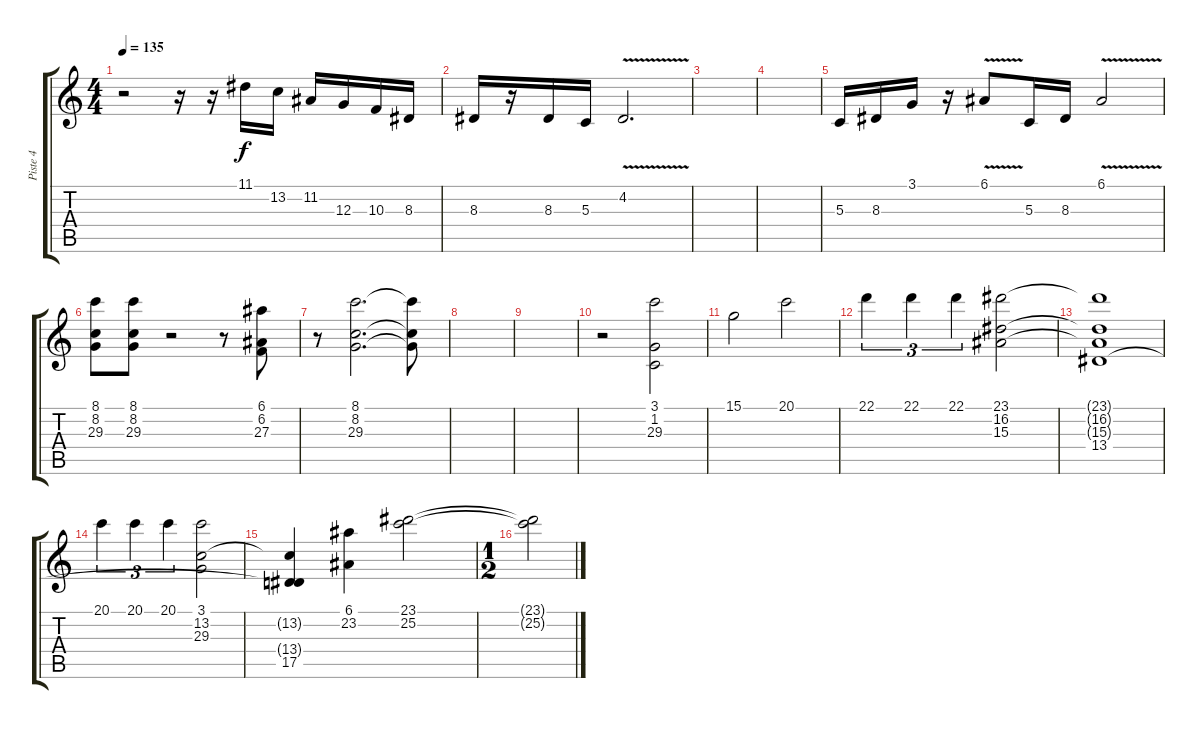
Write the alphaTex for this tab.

\track ("Piste 4" "Piste 4") {instrument pad3polysynth}
\staff {score tabs}
\tuning (E4 B3 G3 D3 A2 E2) {hide}
\ts (4 4)
\tempo 135
\clef g2
\ks c
r.2{dy f} r.16 r.16 11.1.16{instrument lead8bassandlead} 13.2.16 11.2.16 12.3.16 10.3.16 8.3.16 |
8.3.16 r.16 8.3.16 5.3.16 4.2{v}.2{d} |
|
|
5.3.16 8.3.16 3.1.16 r.16 6.1{v}.8 5.3.16 8.3.16 6.1{v}.2 |
(8.1 8.2 29.3).8{instrument stringensemble1} (8.1 8.2 29.3).8 r.2 r.8 (6.1 6.2 27.3).8 |
r.8 (8.1 8.2 29.3).2{d} (8.1{t} 8.2{t} 29.3{t}).8 |
|
|
r.2 (3.1 1.2 29.3).2 |
15.1.2 20.1.2 |
22.1.4{tu (3 2)} 22.1.4{tu (3 2)} 22.1.4{tu (3 2)} (23.1 16.2 15.3).2 |
(23.1{t} 16.2{t} 15.3{t} 13.4).1 |
20.1.4{tu (3 2)} 20.1.4{tu (3 2)} 20.1.4{tu (3 2)} (3.1 13.2 29.3).2 |
(13.2{t} 13.4{t} 17.5).4 (6.1 23.2).4 (23.1 25.2).2 |
\ts (1 2)
(23.1{t} 25.2{t}).2
